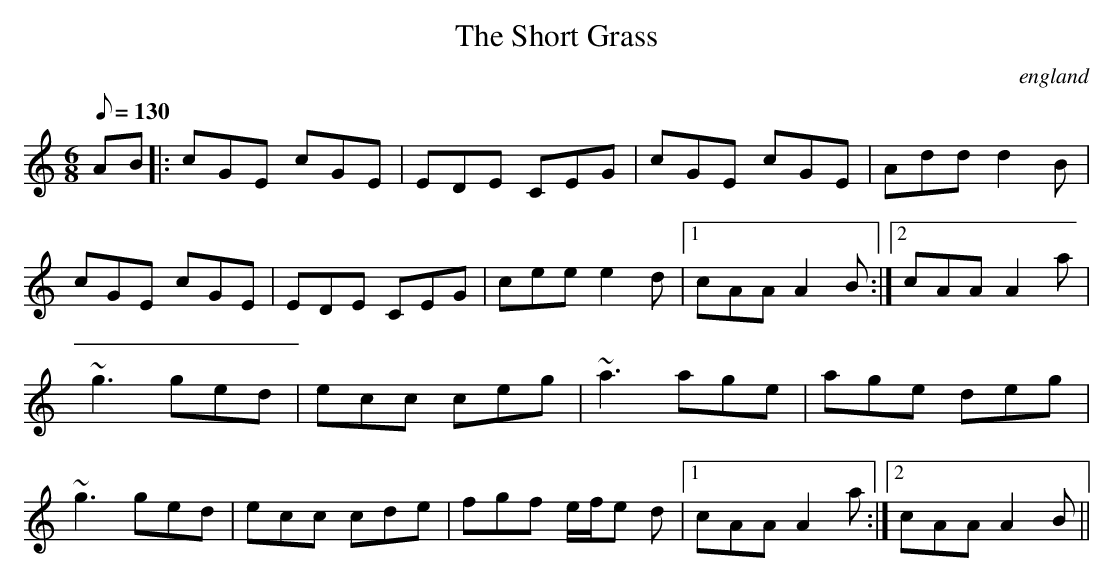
X:1
T:Short Grass, The
O:england
M:6/8
L:1/8
Q:130
K:CMaj
AB|:cGE cGE|EDE CEG|cGE cGE|Add d2 B|
cGE cGE|EDE CEG|cee e2 d|1cAA A2 B:|2cAA A2a|
~g3 ged|ecc ceg|~a3 age|age deg|
~g3 ged|ecc cde|fgf e/f/e d|1cAA A2 a:|2cAA A2 B||
